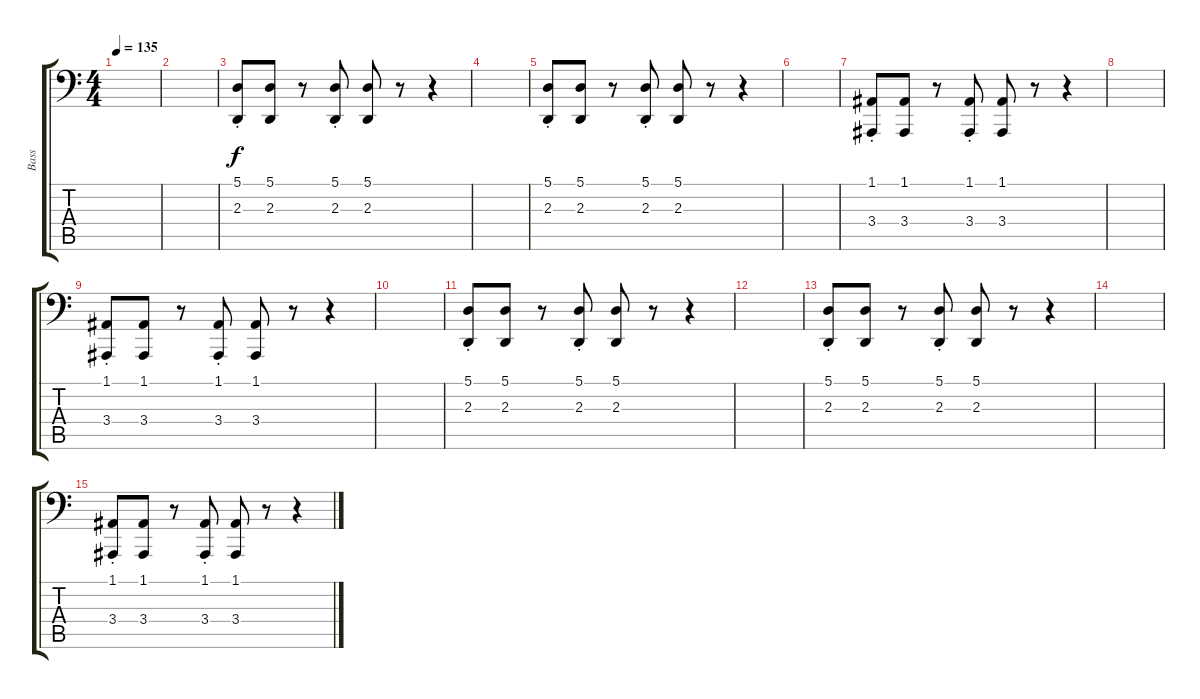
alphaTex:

\track ("Bass" "Bass") {instrument lead2sawtooth}
\staff {score tabs}
\tuning (A2 E2 C2 G1 D1 A0) {hide}
\ts (4 4)
\tempo 135
\clef f4
\ks c
|
|
(5.1{st} 2.3{st}).8 (5.1 2.3).8 r.8 (5.1{st} 2.3{st}).8 (5.1 2.3).8 r.8 r.4 |
|
(5.1{st} 2.3{st}).8 (5.1 2.3).8 r.8 (5.1{st} 2.3{st}).8 (5.1 2.3).8 r.8 r.4 |
|
(1.1{st} 3.4{st}).8 (1.1 3.4).8 r.8 (1.1{st} 3.4{st}).8 (1.1 3.4).8 r.8 r.4 |
|
(1.1{st} 3.4{st}).8 (1.1 3.4).8 r.8 (1.1{st} 3.4{st}).8 (1.1 3.4).8 r.8 r.4 |
|
(5.1{st} 2.3{st}).8 (5.1 2.3).8 r.8 (5.1{st} 2.3{st}).8 (5.1 2.3).8 r.8 r.4 |
|
(5.1{st} 2.3{st}).8 (5.1 2.3).8 r.8 (5.1{st} 2.3{st}).8 (5.1 2.3).8 r.8 r.4 |
|
(1.1{st} 3.4{st}).8 (1.1 3.4).8 r.8 (1.1{st} 3.4{st}).8 (1.1 3.4).8 r.8 r.4
